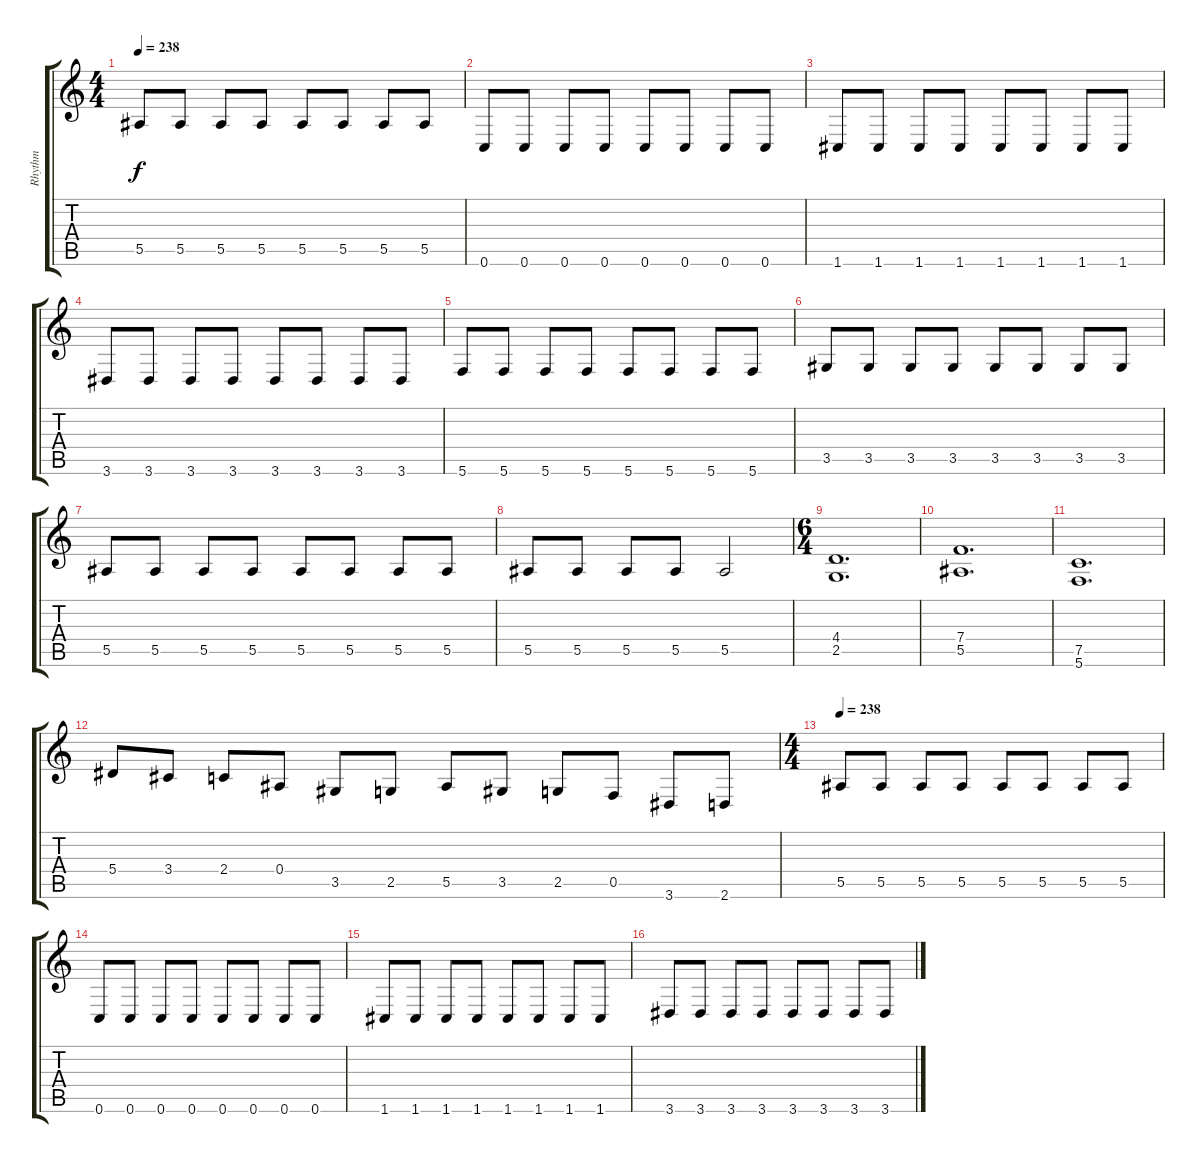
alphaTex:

\track ("Rhythm" "Rhythm") {instrument distortionguitar}
\staff {score tabs}
\tuning (C4 G3 Eb3 Bb2 F2 C2) {hide}
\ts (4 4)
\tempo 238
\clef g2
\ks c
5.5.8{dy f} 5.5.8 5.5.8 5.5.8 5.5.8 5.5.8 5.5.8 5.5.8 |
0.6.8 0.6.8 0.6.8 0.6.8 0.6.8 0.6.8 0.6.8 0.6.8 |
1.6.8 1.6.8 1.6.8 1.6.8 1.6.8 1.6.8 1.6.8 1.6.8 |
3.6.8 3.6.8 3.6.8 3.6.8 3.6.8 3.6.8 3.6.8 3.6.8 |
5.6.8 5.6.8 5.6.8 5.6.8 5.6.8 5.6.8 5.6.8 5.6.8 |
3.5.8 3.5.8 3.5.8 3.5.8 3.5.8 3.5.8 3.5.8 3.5.8 |
5.5.8 5.5.8 5.5.8 5.5.8 5.5.8 5.5.8 5.5.8 5.5.8 |
5.5.8 5.5.8 5.5.8 5.5.8 5.5.2 |
\ts (6 4)
(4.4 2.5).1{d} |
(7.4 5.5).1{d} |
(7.5 5.6).1{d} |
5.4.8 3.4.8 2.4.8 0.4.8 3.5.8 2.5.8 5.5.8 3.5.8 2.5.8 0.5.8 3.6.8 2.6.8 |
\ts (4 4)
\tempo 238
5.5.8 5.5.8 5.5.8 5.5.8 5.5.8 5.5.8 5.5.8 5.5.8 |
0.6.8 0.6.8 0.6.8 0.6.8 0.6.8 0.6.8 0.6.8 0.6.8 |
1.6.8 1.6.8 1.6.8 1.6.8 1.6.8 1.6.8 1.6.8 1.6.8 |
3.6.8 3.6.8 3.6.8 3.6.8 3.6.8 3.6.8 3.6.8 3.6.8
